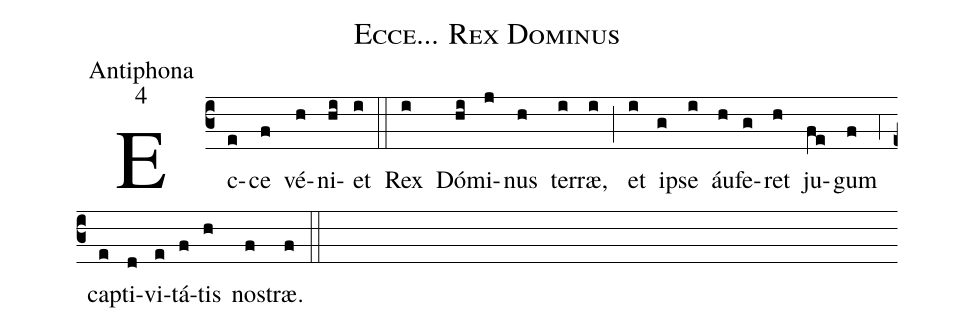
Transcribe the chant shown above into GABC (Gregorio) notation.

name:Ecce... Rex Dominus;
office-part:Antiphona;
mode:4;
%%
(c3) Ec(e)ce(f) vé(h)ni(hi)et(i) (::)
Rex(i) Dó(hi)mi(j)nus(h) ter(i)ræ,(i) (;) et(i) i(g)pse(i) áu(h)fe(g)ret(h) ju(fe)gum(f) (,4) cap(e)ti(d)vi(e)tá(f)tis(h) no(f)stræ.(f) (::)
